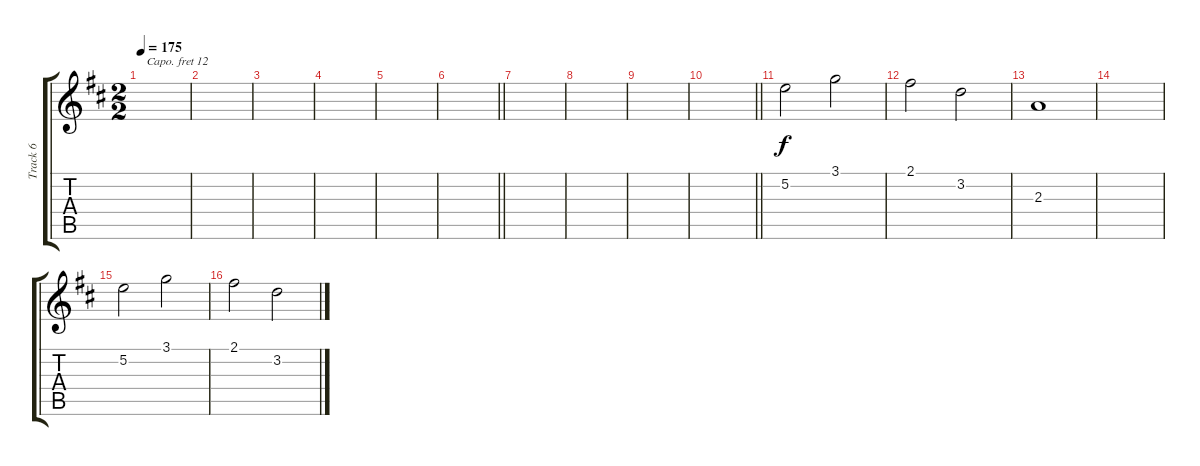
\track ("Track 6" "Track 6") {instrument acousticgrandpiano}
\staff {score tabs}
\capo 12
\tuning (E4 B3 G3 D3 A2 E2) {hide}
\ts (2 2)
\tempo 175
\clef g2
\ks d
|
|
|
|
|
\barLineRight lightlight
|
|
|
|
\barLineRight lightlight
|
5.2.2 3.1.2 |
2.1.2 3.2.2 |
2.3.1 |
|
5.2.2 3.1.2 |
2.1.2 3.2.2
